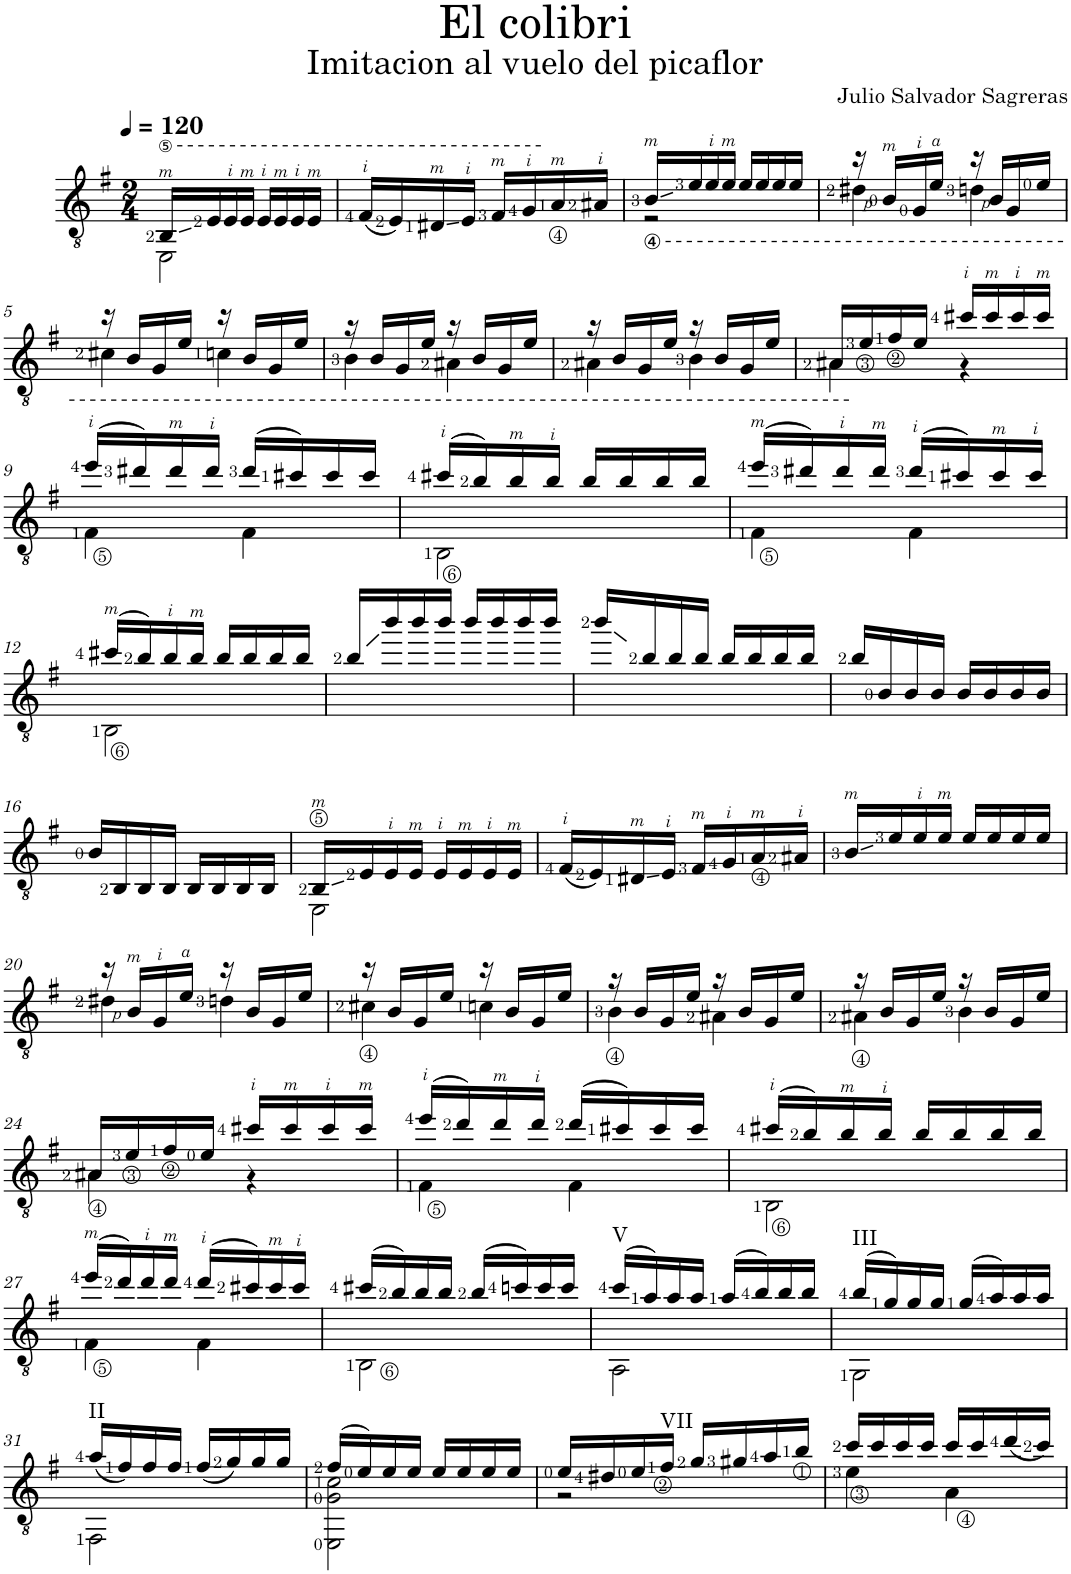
**kern
*part1
*staff1
*I"Guitar
*clefGv2
*k[f#]
*e:
*M2/4
*MM120
=1
*^
!LO:TX:a:t=⑤	!
16BB/LL	2EE\
16E/	.
16E/	.
16E/JJ	.
16E/LL	.
16E/	.
16E/	.
16E/JJ	.
*v	*v
=2
(16F#/LL
16E/)
16D#X/
16E/JJ
16F#/LL
16G/
16A</
16A#X/JJ
=3
*^
!LO:TX:a:t=④	!
16B/LL	2r
16e/	.
16e/	.
16e/JJ	.
16e/LL	.
16e/	.
16e/	.
16e/JJ	.
=4	=4
16r	4d#X\
16B/LL	.
16G/	.
16e/JJ	.
16r	4dn\
16B/LL	.
16G/	.
16e/JJ	.
!!LO:LB:g=z	!!
=5	=5
16r	4c#X\
16B/LL	.
16G/	.
16e/JJ	.
16r	4cn\
16B/LL	.
16G/	.
16e/JJ	.
=6	=6
16r	4B\
16B/LL	.
16G/	.
16e/JJ	.
16r	4A#X\
16B/LL	.
16G/	.
16e/JJ	.
=7	=7
16r	4A#X\
16B/LL	.
16G/	.
16e/JJ	.
16r	4B\
16B/LL	.
16G/	.
16e/JJ	.
=8	=8
16A#X/LL	4A#\
16e/	.
16f#/	.
16e/JJ	.
16cc#X/LL	4r
16cc#/	.
16cc#/	.
16cc#/JJ	.
!!LO:LB:g=z	!!
=9	=9
(16ee/LL	4F#\
16dd#X/)	.
16dd#/	.
16dd#/JJ	.
(16dd#/LL	4F#\
16cc#X/)	.
16cc#/	.
16cc#/JJ	.
=10	=10
(16cc#X/LL	2BB\
16b/)	.
16b/	.
16b/JJ	.
16b/LL	.
16b/	.
16b/	.
16b/JJ	.
=11	=11
(16ee/LL	4F#\
16dd#X/)	.
16dd#/	.
16dd#/JJ	.
(16dd#/LL	4F#\
16cc#X/)	.
16cc#/	.
16cc#/JJ	.
!!LO:LB:g=z	!!
=12	=12
(16cc#X/LL	2BB\
16b/)	.
16b/	.
16b/JJ	.
16b/LL	.
16b/	.
16b/	.
16b/JJ	.
*v	*v
=13
16b/LL
16bb/
16bb/
16bb/JJ
16bb/LL
16bb/
16bb/
16bb/JJ
=14
16bb/LL
16b/
16b/
16b/JJ
16b/LL
16b/
16b/
16b/JJ
=15
16b/LL
16B/
16B/
16B/JJ
16B/LL
16B/
16B/
16B/JJ
!!LO:LB:g=z
=16
16B/LL
16BB/
16BB/
16BB/JJ
16BB/LL
16BB/
16BB/
16BB/JJ
=17
*^
16BB/LL	2EE\
16E/	.
16E/	.
16E/JJ	.
16E/LL	.
16E/	.
16E/	.
16E/JJ	.
*v	*v
=18
(16F#/LL
16E/)
16D#X/
16E/JJ
16F#/LL
16G/
16A/
16A#X/JJ
=19
16B/LL
16e/
16e/
16e/JJ
16e/LL
16e/
16e/
16e/JJ
!!LO:LB:g=z
=20
*^
16r	4d#X\
16B/LL	.
16G/	.
16e/JJ	.
16r	4dn\
16B/LL	.
16G/	.
16e/JJ	.
=21	=21
16r	4c#X\
16B/LL	.
16G/	.
16e/JJ	.
16r	4cn\
16B/LL	.
16G/	.
16e/JJ	.
=22	=22
16r	4B\
16B/LL	.
16G/	.
16e/JJ	.
16r	4A#X\
16B/LL	.
16G/	.
16e/JJ	.
=23	=23
16r	4A#X\
16B/LL	.
16G/	.
16e/JJ	.
16r	4B\
16B/LL	.
16G/	.
16e/JJ	.
!!LO:LB:g=z	!!
=24	=24
16A#X/LL	4A#\
16e/	.
16f#/	.
16e/JJ	.
16cc#X/LL	4r
16cc#/	.
16cc#/	.
16cc#/JJ	.
=25	=25
(16ee/LL	4F#\
16dd/)	.
16dd/	.
16dd/JJ	.
(16dd/LL	4F#\
16cc#X/)	.
16cc#/	.
16cc#/JJ	.
=26	=26
(16cc#X/LL	2BB\
16b/)	.
16b/	.
16b/JJ	.
16b/LL	.
16b/	.
16b/	.
16b/JJ	.
!!LO:LB:g=z	!!
=27	=27
(16ee/LL	4F#\
16dd/)	.
16dd/	.
16dd/JJ	.
(16dd/LL	4F#\
16cc#X/)	.
16cc#/	.
16cc#/JJ	.
=28	=28
(16cc#X/LL	2BB\
16b/)	.
16b/	.
16b/JJ	.
(16b/LL	.
16ccn/)	.
16cc/	.
16cc/JJ	.
=29	=29
!LO:TX:a:t=V	!
(16cc/LL	2AA\
16a/)	.
16a/	.
16a/JJ	.
(16a/LL	.
16b/)	.
16b/	.
16b/JJ	.
=30	=30
!LO:TX:a:t=III	!
(16b/LL	2GG\
16g/)	.
16g/	.
16g/JJ	.
(16g/LL	.
16a/)	.
16a/	.
16a/JJ	.
!!LO:LB:g=z	!!
=31	=31
!LO:TX:a:t=II	!
(<16a/LL	2FF#\
16f#/)	.
16f#/	.
16f#/JJ	.
(<16f#/LL	.
16g/)	.
16g/	.
16g/JJ	.
=32	=32
(16f#/LL	2EE\ 2G\ 2c\
16e/)	.
16e/	.
16e/JJ	.
16e/LL	.
16e/	.
16e/	.
16e/JJ	.
=33	=33
16e/LL	2r
16d#X/	.
16e/	.
!LO:TX:a:t=VII	!
16f#/JJ	.
16g/LL	.
16g#X/	.
16a/	.
16b</JJ	.
=34	=34
16cc/LL	4e\
16cc/	.
16cc/	.
16cc/JJ	.
16cc/LL	4A\
16cc/	.
(<16dd/	.
16cc/JJ)	.
*v	*v
=
*-
